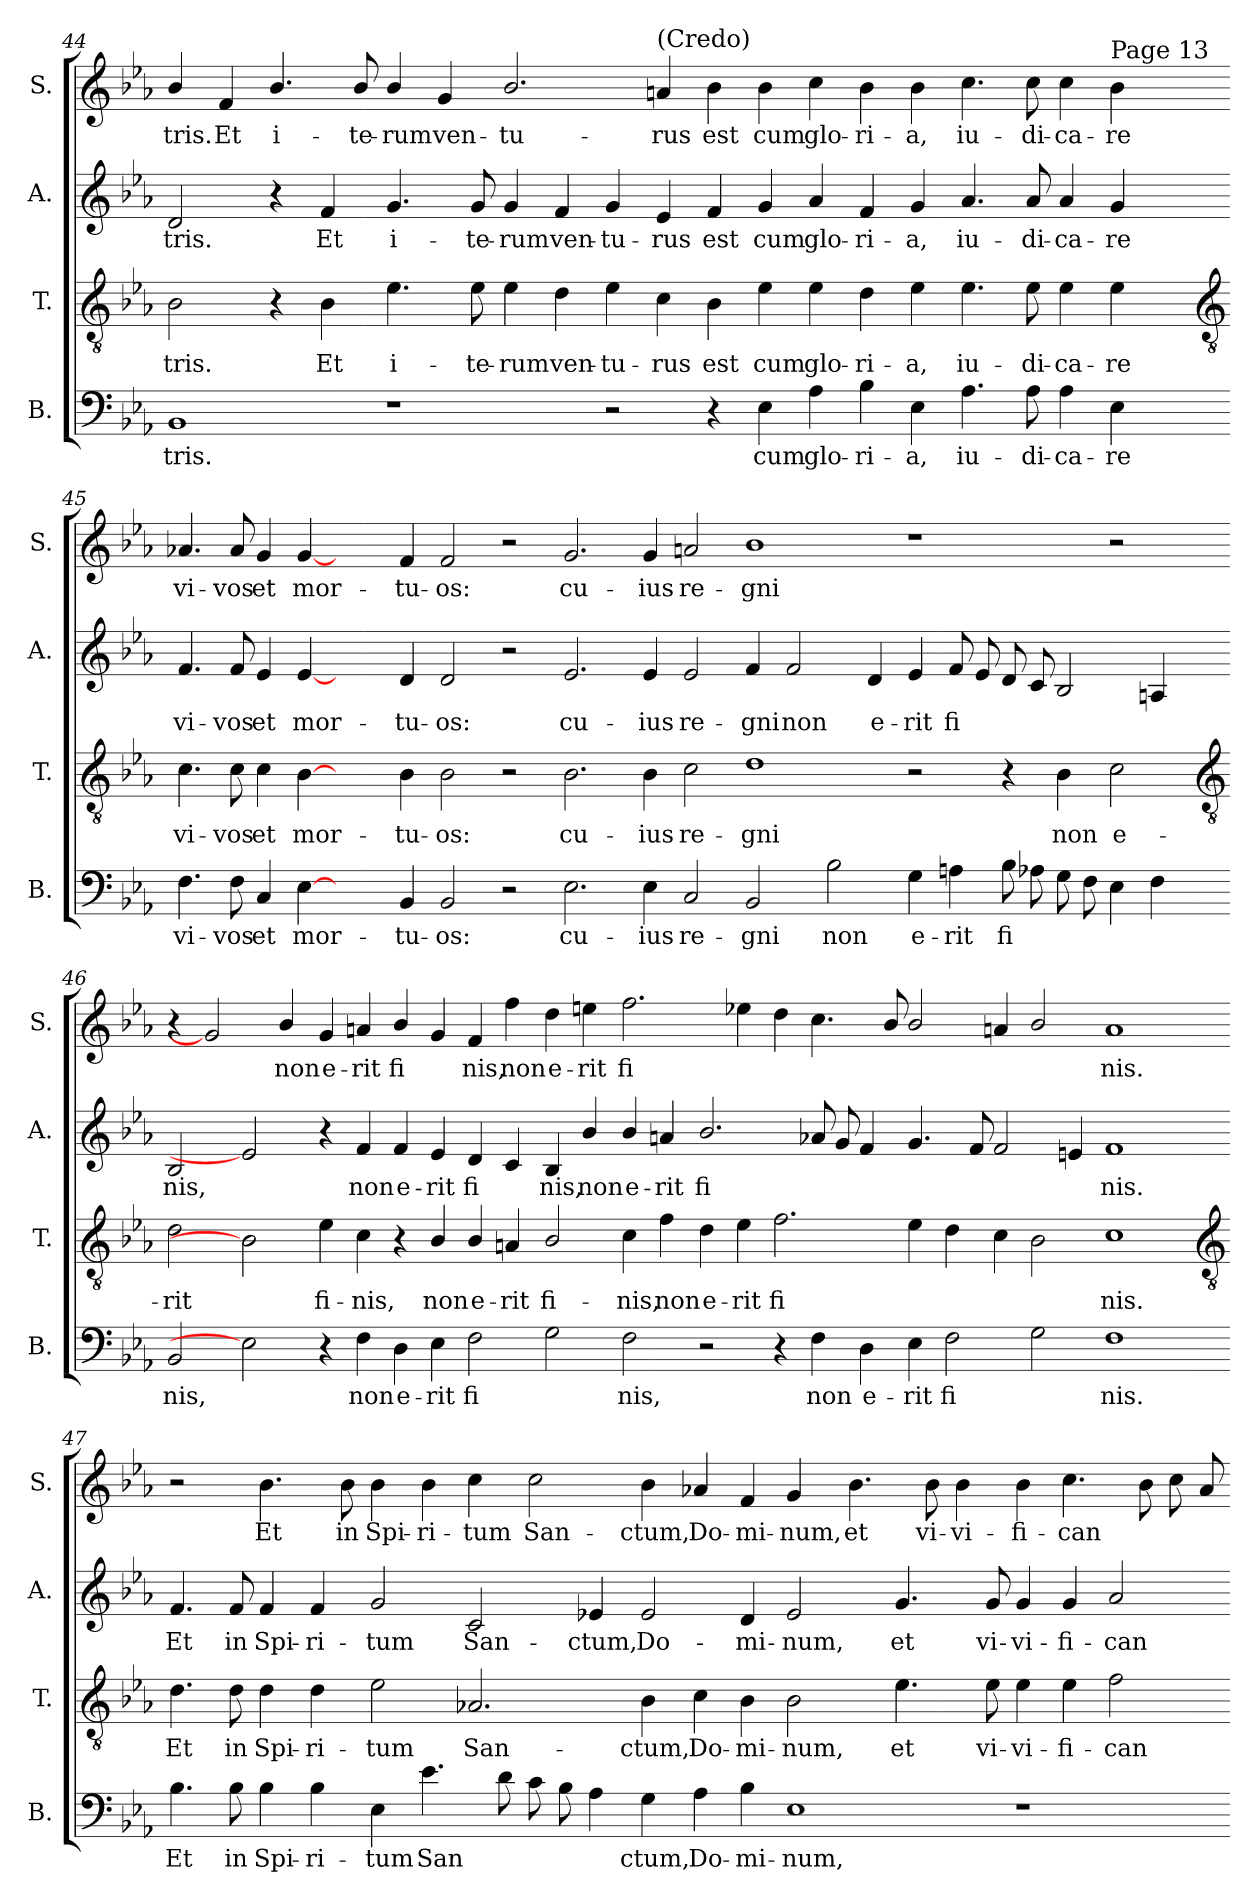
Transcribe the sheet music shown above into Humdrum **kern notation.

**kern	**text	**kern	**text	**kern	**text	**kern	**text
*part4	*part4	*part3	*part3	*part2	*part2	*part1	*part1
*staff4	*staff4	*staff3	*staff3	*staff2	*staff2	*staff1	*staff1
*I"B.	*	*I"T.	*	*I"A.	*	*I"S.	*
*I'B.	*	*I'T.	*	*I'A.	*	*I'S.	*
!!LO:LB:g=z
*clefF4	*	*clefGv2	*	*clefG2	*	*clefG2	*
*k[b-e-a-]	*	*k[b-e-a-]	*	*k[b-e-a-]	*	*k[b-e-a-]	*
*E-:	*	*E-:	*	*E-:	*	*E-:	*
=44	=44	=44	=44	=44	=44	=44	=44
!	!LO:LY:b	!	!LO:LY:b	!	!LO:LY:b	!	!LO:LY:b
1BB-	-tris.	2B-	-tris.	2d	-tris.	4b-/	tris.
!	!	!	!	!	!	!	!LO:LY:b
.	.	.	.	.	.	4f/	Et
!	!	!	!	!	!	!	!LO:LY:b
.	.	4r	.	4r	.	4.b-/	i-
!	!	!	!LO:LY:b	!	!LO:LY:b	!	!
.	.	4B-	Et	4f	Et	.	.
!	!	!	!	!	!	!	!LO:LY:b
.	.	.	.	.	.	8b-/	-te-
!	!	!	!LO:LY:b	!	!LO:LY:b	!	!LO:LY:b
1r	.	4.e-	i-	4.g	i-	4b-/	-rum
!	!	!	!	!	!	!	!LO:LY:b
.	.	.	.	.	.	4g/	ven-
!	!	!	!LO:LY:b	!	!LO:LY:b	!	!
.	.	8e-	-te-	8g	-te-	.	.
!	!	!	!LO:LY:b	!	!LO:LY:b	!	!LO:LY:b
.	.	4e-	-rum	4g	-rum	2.b-/	-tu-
!	!	!	!LO:LY:b	!	!LO:LY:b	!	!
.	.	4d	ven-	4f	ven-	.	.
!	!	!	!LO:LY:b	!	!LO:LY:b	!	!
2r	.	4e-	-tu-	4g	-tu-	.	.
!	!	!	!	!	!	!LO:TX:a:t=(Credo)	!
!	!	!	!LO:LY:b	!	!LO:LY:b	!	!LO:LY:b
.	.	4c	-rus	4e-	-rus	4an	-rus
!	!	!	!LO:LY:b	!	!LO:LY:b	!	!LO:LY:b
4r	.	4B-	est	4f	est	4b-	est
!	!LO:LY:b	!	!LO:LY:b	!	!LO:LY:b	!	!LO:LY:b
4E-	cum	4e-	cum	4g	cum	4b-	cum
!	!LO:LY:b	!	!LO:LY:b	!	!LO:LY:b	!	!LO:LY:b
4A-	glo-	4e-	glo-	4a-	glo-	4cc	glo-
!	!LO:LY:b	!	!LO:LY:b	!	!LO:LY:b	!	!LO:LY:b
4B-	-ri-	4d	-ri-	4f	-ri-	4b-	-ri-
!	!LO:LY:b	!	!LO:LY:b	!	!LO:LY:b	!	!LO:LY:b
4E-	-a,	4e-	-a,	4g	-a,	4b-	-a,
!	!LO:LY:b	!	!LO:LY:b	!	!LO:LY:b	!	!LO:LY:b
4.A-	iu-	4.e-	iu-	4.a-	iu-	4.cc	iu-
!	!LO:LY:b	!	!LO:LY:b	!	!LO:LY:b	!	!LO:LY:b
8A-	-di-	8e-	-di-	8a-	-di-	8cc	-di-
!	!LO:LY:b	!	!LO:LY:b	!	!LO:LY:b	!	!LO:LY:b
4A-	-ca-	4e-	-ca-	4a-	-ca-	4cc	-ca-
!	!	!	!	!	!	!LO:TX:a:t=Page 13	!
!	!LO:LY:b	!	!LO:LY:b	!	!LO:LY:b	!	!LO:LY:b
4E-	-re	4e-	-re	4g	-re	4b-	-re
!!LO:LB:g=z
=45-	=45-	=45-	=45-	=45-	=45-	=45-	=45-
*	*	*clefGv2	*	*	*	*	*
!	!LO:LY:b	!	!LO:LY:b	!	!LO:LY:b	!	!LO:LY:b
4.F	vi-	4.c	vi-	4.f	vi-	4.a-	vi-
!	!LO:LY:b	!	!LO:LY:b	!	!LO:LY:b	!	!LO:LY:b
8F	-vos	8c	-vos	8f	-vos	8a-	-vos
!	!LO:LY:b	!	!LO:LY:b	!	!LO:LY:b	!	!LO:LY:b
4C	et	4c	et	4e-	et	4g	et
!	!LO:LY:b	!	!LO:LY:b	!	!LO:LY:b	!	!LO:LY:b
[4E-	mor-	[4B-	mor-	[4e-	mor-	[4g	mor-
2ryy	.	2ryy	.	2ryy	.	2ryy	.
!	!LO:LY:b	!	!LO:LY:b	!	!LO:LY:b	!	!LO:LY:b
4BB-	-tu-	4B-	-tu-	4d	-tu-	4f	-tu-
!	!LO:LY:b	!	!LO:LY:b	!	!LO:LY:b	!	!LO:LY:b
2BB-	-os:	2B-	-os:	2d	-os:	2f	-os:
2r	.	2r	.	2r	.	2r	.
!	!LO:LY:b	!	!LO:LY:b	!	!LO:LY:b	!	!LO:LY:b
2.E-	cu-	2.B-	cu-	2.e-	cu-	2.g	cu-
!	!LO:LY:b	!	!LO:LY:b	!	!LO:LY:b	!	!LO:LY:b
4E-	-ius	4B-	-ius	4e-	-ius	4g	-ius
!	!LO:LY:b	!	!LO:LY:b	!	!LO:LY:b	!	!LO:LY:b
2C	re-	2c	re-	2e-	re-	2an	re-
!	!LO:LY:b	!	!LO:LY:b	!	!LO:LY:b	!	!LO:LY:b
2BB-	-gni	1d	-gni	4f	-gni	1b-	-gni
!	!	!	!	!	!LO:LY:b	!	!
.	.	.	.	2f	non	.	.
!	!LO:LY:b	!	!	!	!	!	!
2B-	non	.	.	.	.	.	.
!	!	!	!	!	!LO:LY:b	!	!
.	.	.	.	4d	e-	.	.
!	!LO:LY:b	!	!	!	!LO:LY:b	!	!
4G	e-	2r	.	4e-	-rit	1r	.
!	!LO:LY:b	!	!	!	!LO:LY:b	!	!
4An	-rit	.	.	8f	fi	.	.
.	.	.	.	8e-	.	.	.
!	!LO:LY:b	!	!	!	!	!	!
8B-	fi	4r	.	8d	.	.	.
8A-	.	.	.	8c	.	.	.
!	!	!	!LO:LY:b	!	!	!	!
8G	.	4B-	non	2B-	.	.	.
8F	.	.	.	.	.	.	.
!	!	!	!LO:LY:b	!	!	!	!
4E-	.	2c	e-	.	.	2r	.
4F	.	.	.	4An	.	.	.
!!LO:LB:g=z
=46-	=46-	=46-	=46-	=46-	=46-	=46-	=46-
*	*	*clefGv2	*	*	*	*	*
!	!LO:LY:b	!	!LO:LY:b	!	!LO:LY:b	!	!
2BB-	nis,	2d	-rit	2B-	nis,	4r	.
.	.	.	.	.	.	2g]	.
2E-]	.	2B-]	.	2e-]	.	.	.
!	!	!	!	!	!	!	!LO:LY:b
.	.	.	.	.	.	4b-/	non
!	!	!	!LO:LY:b	!	!	!	!LO:LY:b
4r	.	4e-	fi-	4r	.	4g/	e-
!	!LO:LY:b	!	!LO:LY:b	!	!LO:LY:b	!	!LO:LY:b
4F	non	4c	-nis,	4f	non	4an/	-rit
!	!LO:LY:b	!	!	!	!LO:LY:b	!	!LO:LY:b
4D	e-	4r	.	4f	e-	4b-/	fi
!	!LO:LY:b	!	!LO:LY:b	!	!LO:LY:b	!	!
4E-	-rit	4B-/	non	4e-	-rit	4g	.
!	!LO:LY:b	!	!LO:LY:b	!	!LO:LY:b	!	!LO:LY:b
2F	fi	4B-/	e-	4d	fi	4f	nis,
!	!	!	!LO:LY:b	!	!	!	!LO:LY:b
.	.	4An/	-rit	4c	.	4ff	non
!	!	!	!LO:LY:b	!	!LO:LY:b	!	!LO:LY:b
2G	.	2B-/	fi-	4B-	nis,	4dd	e-
!	!	!	!	!	!LO:LY:b	!	!LO:LY:b
.	.	.	.	4b-/	non	4een	-rit
!	!LO:LY:b	!	!LO:LY:b	!	!LO:LY:b	!	!LO:LY:b
2F	nis,	4c	-nis,	4b-/	e-	2.ff	fi
!	!	!	!LO:LY:b	!	!LO:LY:b	!	!
.	.	4f	non	4an/	-rit	.	.
!	!	!	!LO:LY:b	!	!LO:LY:b	!	!
2r	.	4d	e-	2.b-/	fi	.	.
!	!	!	!LO:LY:b	!	!	!	!
.	.	4e-	-rit	.	.	4ee-X	.
!	!	!	!LO:LY:b	!	!	!	!
4r	.	2.f	fi	.	.	4dd	.
!	!LO:LY:b	!	!	!	!	!	!
4F	non	.	.	8a-X	.	4.cc	.
.	.	.	.	8g	.	.	.
!	!LO:LY:b	!	!	!	!	!	!
4D	e-	.	.	4f	.	.	.
.	.	.	.	.	.	8b-/	.
!	!LO:LY:b	!	!	!	!	!	!
4E-	-rit	4e-	.	4.g	.	2b-/	.
!	!LO:LY:b	!	!	!	!	!	!
2F	fi	4d	.	.	.	.	.
.	.	.	.	8f	.	.	.
.	.	4c	.	2f	.	4an/	.
2G	.	2B-	.	.	.	2b-/	.
.	.	.	.	4en	.	.	.
!	!LO:LY:b	!	!LO:LY:b	!	!LO:LY:b	!	!LO:LY:b
1F	nis.	1c	nis.	1f	nis.	1a	nis.
!!LO:LB:g=z
=47-	=47-	=47-	=47-	=47-	=47-	=47-	=47-
*	*	*clefGv2	*	*	*	*	*
!	!LO:LY:b	!	!LO:LY:b	!	!LO:LY:b	!	!
4.B-	Et	4.d	Et	4.f	Et	2r	.
!	!LO:LY:b	!	!LO:LY:b	!	!LO:LY:b	!	!
8B-	in	8d	in	8f	in	.	.
!	!LO:LY:b	!	!LO:LY:b	!	!LO:LY:b	!	!LO:LY:b
4B-	Spi-	4d	Spi-	4f	Spi-	4.b-	Et
!	!LO:LY:b	!	!LO:LY:b	!	!LO:LY:b	!	!
4B-	-ri-	4d	-ri-	4f	-ri-	.	.
!	!	!	!	!	!	!	!LO:LY:b
.	.	.	.	.	.	8b-	in
!	!LO:LY:b	!	!LO:LY:b	!	!LO:LY:b	!	!LO:LY:b
4E-	-tum	2e-	-tum	2g	-tum	4b-	Spi-
!	!LO:LY:b	!	!	!	!	!	!LO:LY:b
4.e-	San	.	.	.	.	4b-	-ri-
!	!	!	!LO:LY:b	!	!LO:LY:b	!	!LO:LY:b
.	.	2.A-	San-	2c	San-	4cc	-tum
8d	.	.	.	.	.	.	.
!	!	!	!	!	!	!	!LO:LY:b
8c	.	.	.	.	.	2cc	San-
8B-	.	.	.	.	.	.	.
!	!	!	!	!	!LO:LY:b	!	!
4A-	.	.	.	4e-	-ctum,	.	.
!	!LO:LY:b	!	!LO:LY:b	!	!LO:LY:b	!	!LO:LY:b
4G	ctum,	4B-	-ctum,	2e-	Do-	4b-	-ctum,
!	!LO:LY:b	!	!LO:LY:b	!	!	!	!LO:LY:b
4A-	Do-	4c	Do-	.	.	4a-	Do-
!	!LO:LY:b	!	!LO:LY:b	!	!LO:LY:b	!	!LO:LY:b
4B-	-mi-	4B-	-mi-	4d	-mi-	4f	-mi-
!	!LO:LY:b	!	!LO:LY:b	!	!LO:LY:b	!	!LO:LY:b
1E-	-num,	2B-	-num,	2e-	-num,	4g	-num,
!	!	!	!	!	!	!	!LO:LY:b
.	.	.	.	.	.	4.b-	et
!	!	!	!LO:LY:b	!	!LO:LY:b	!	!
.	.	4.e-	et	4.g	et	.	.
!	!	!	!	!	!	!	!LO:LY:b
.	.	.	.	.	.	8b-	vi-
!	!	!	!	!	!	!	!LO:LY:b
.	.	.	.	.	.	4b-	-vi-
!	!	!	!LO:LY:b	!	!LO:LY:b	!	!
.	.	8e-	vi-	8g	vi-	.	.
!	!	!	!LO:LY:b	!	!LO:LY:b	!	!LO:LY:b
1r	.	4e-	-vi-	4g	-vi-	4b-	-fi-
!	!	!	!LO:LY:b	!	!LO:LY:b	!	!LO:LY:b
.	.	4e-	-fi-	4g	-fi-	4.cc	-can
!	!	!	!LO:LY:b	!	!LO:LY:b	!	!
.	.	2f	-can-	2a-	-can-	.	.
.	.	.	.	.	.	8b-	.
.	.	.	.	.	.	8cc	.
.	.	.	.	.	.	8a-	.
=-	=-	=-	=-	=-	=-	=-	=-
*-	*-	*-	*-	*-	*-	*-	*-
